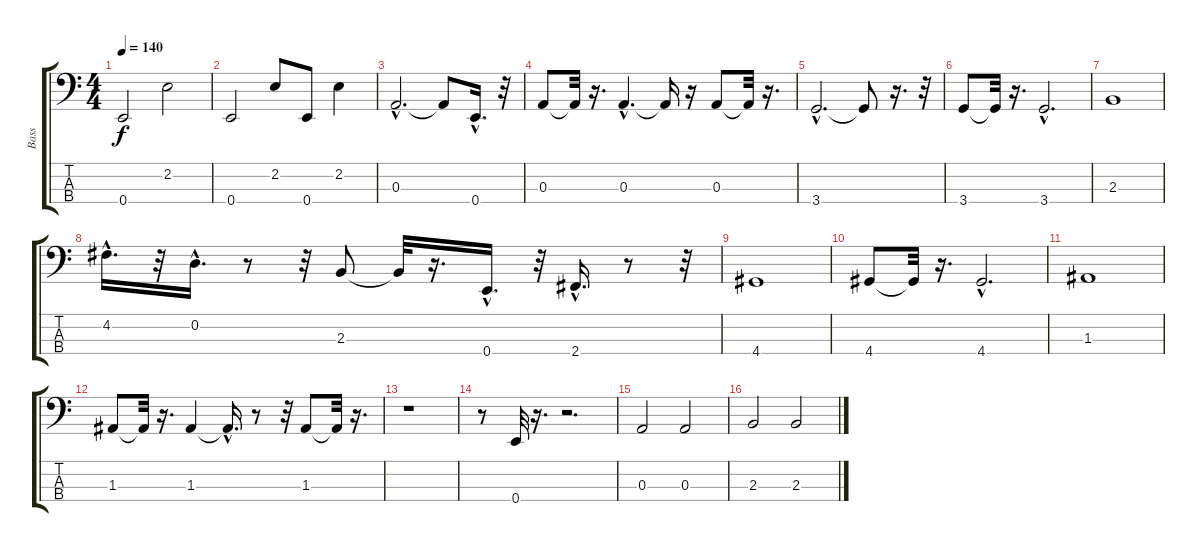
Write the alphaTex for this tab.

\track ("Bass" "Bass") {instrument fretlessbass}
\staff {score tabs}
\tuning (G2 D2 A1 E1) {hide}
\ts (4 4)
\tempo 140
\clef f4
\ks c
0.4.2{dy f instrument fretlessbass} 2.2.2 |
0.4.2 2.2.8 0.4.8 2.2.4 |
0.3{hac}.2{d} 0.3{t}.8 0.4{hac}.16{d} r.32 |
0.3.8 0.3{t}.32 r.16{d} 0.3{hac}.4{d} 0.3{t}.16 r.16 0.3.8 0.3{t}.32 r.16{d} |
3.4{hac}.2{d} 3.4{t}.8 r.16{d} r.32 |
3.4.8 3.4{t}.32 r.16{d} 3.4{hac}.2{d} |
2.3.1 |
4.2{hac}.16{d} r.32 0.2{hac}.16{d} r.8 r.32 2.3.8 2.3{t}.32 r.16{d} 0.4{hac}.16{d} r.32 2.4{hac}.16{d} r.8 r.32 |
4.4.1 |
4.4.8 4.4{t}.32 r.16{d} 4.4{hac}.2{d} |
1.3.1 |
1.3.8 1.3{t}.32 r.16{d} 1.3.4 1.3{hac t}.16{d} r.8 r.32 1.3.8 1.3{t}.32 r.16{d} |
r.1 |
r.8 0.4.32 r.16{d} r.2{d} |
0.3.2 0.3.2 |
2.3.2 2.3.2
